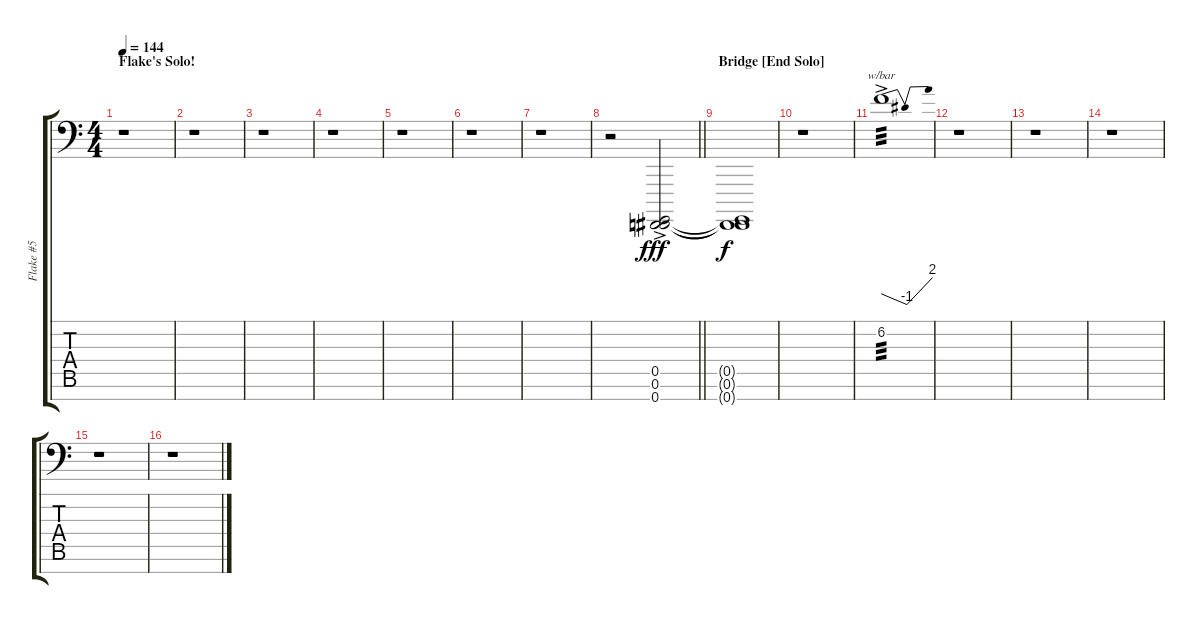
\track ("Flake #5" "Flake #5") {instrument pad6metallic}
\staff {score tabs}
\tuning (E4 B3 G3 D3 G0 Gb0 F0) {hide}
\ts (4 4)
\section ("" "Flake's Solo!")
\tempo 144
\clef f4
\ks c
r.1{dy f} |
r.1 |
r.1 |
r.1 |
r.1 |
r.1 |
r.1 |
\barLineRight lightlight
r.2 (0.5{ac} 0.6{ac} 0.7{ac}).2{dy fff volume 16 instrument seashore} |
\section ("" "Bridge [End Solo]")
(0.5{t} 0.6{t} 0.7{t}).1{dy f volume 16 instrument seashore} |
r.1 |
6.2{ac}.1{tbe (dip default 0 0 16 -4 41 -4 60 8) tp 3 volume 16 instrument guitarfretnoise} |
r.1 |
r.1 |
r.1 |
r.1 |
r.1
